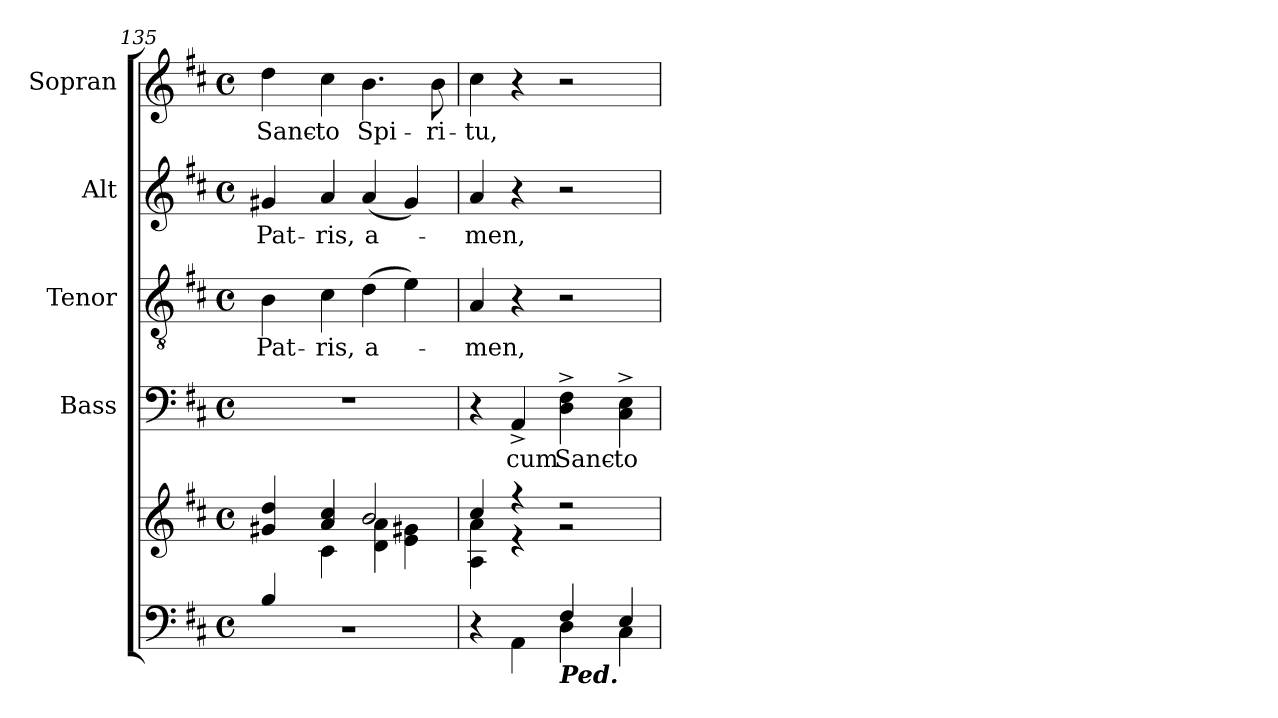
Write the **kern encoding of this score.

**kern	**kern	**kern	**text	**kern	**text	**kern	**text	**kern	**text
*part5	*part5	*part4	*part4	*part3	*part3	*part2	*part2	*part1	*part1
*staff6	*staff5	*staff4	*staff4	*staff3	*staff3	*staff2	*staff2	*staff1	*staff1
*	*	*I"Bass	*	*I"Tenor	*	*I"Alt	*	*I"Sopran	*
*	*	*I'B.	*	*I'T.	*	*I'A.	*	*I'S.	*
*clefF4	*clefG2	*clefF4	*	*clefGv2	*	*clefG2	*	*clefG2	*
*k[f#c#]	*k[f#c#]	*k[f#c#]	*	*k[f#c#]	*	*k[f#c#]	*	*k[f#c#]	*
*D:	*D:	*D:	*	*D:	*	*D:	*	*D:	*
*M4/4	*M4/4	*M4/4	*	*M4/4	*	*M4/4	*	*M4/4	*
*met(c)	*met(c)	*met(c)	*	*met(c)	*	*met(c)	*	*met(c)	*
=135	=135	=135	=135	=135	=135	=135	=135	=135	=135
*^	*^	*	*	*	*	*	*	*	*
!	!	!	!	!	!	!	!LO:LY:b	!	!LO:LY:b	!	!LO:LY:b
4B/	1r	4g#X/ 4dd/	4ryy	1r	.	4B\	Pat-	4g#X/	Pat-	4dd\	Sanc-
!	!	!	!	!	!	!	!LO:LY:b	!	!LO:LY:b	!	!LO:LY:b
2.ryy	.	4a/ 4cc#/	4c#\	.	.	4c#\	-ris,	4a/	-ris,	4cc#\	-to
!	!	!	!	!	!	!	!LO:LY:b	!	!LO:LY:b	!	!LO:LY:b
.	.	2b/	4d\ 4a\	.	.	(>4d\	a-	(<4a/	a-	4.b\	Spi-
.	.	.	4e\ 4g#X\	.	.	4e\)	.	4g#/)	.	.	.
!	!	!	!	!	!	!	!	!	!	!	!LO:LY:b
.	.	.	.	.	.	.	.	.	.	8b\	-ri-
!!LO:LB:g=z
=136	=136	=136	=136	=136	=136	=136	=136	=136	=136	=136	=136
!	!	!	!	!	!	!	!LO:LY:b	!	!LO:LY:b	!	!LO:LY:b
2ryy	4r	4cc#/	4A\ 4a\	4r	.	4A/	-men,	4a/	-men,	4cc#\	-tu,
!	!	!	!	!	!LO:LY:b	!	!	!	!	!	!
.	4AA\	4r	4r	4AA^>/	cum	4r	.	4r	.	4r	.
!LO:TX:b:Bi:t=Ped.	!	!	!	!	!	!	!	!	!	!	!
!	!	!	!	!	!LO:LY:b	!	!	!	!	!	!
4F#/	4D\	2r	2r	4D\^> 4F#\^>	Sanc-	2r	.	2r	.	2r	.
!	!	!	!	!	!LO:LY:b	!	!	!	!	!	!
4E/	4C#\	.	.	4C#\^> 4E\^>	-to	.	.	.	.	.	.
*v	*v	*	*	*	*	*	*	*	*	*	*
*	*v	*v	*	*	*	*	*	*	*	*
=	=	=	=	=	=	=	=	=	=
*-	*-	*-	*-	*-	*-	*-	*-	*-	*-
